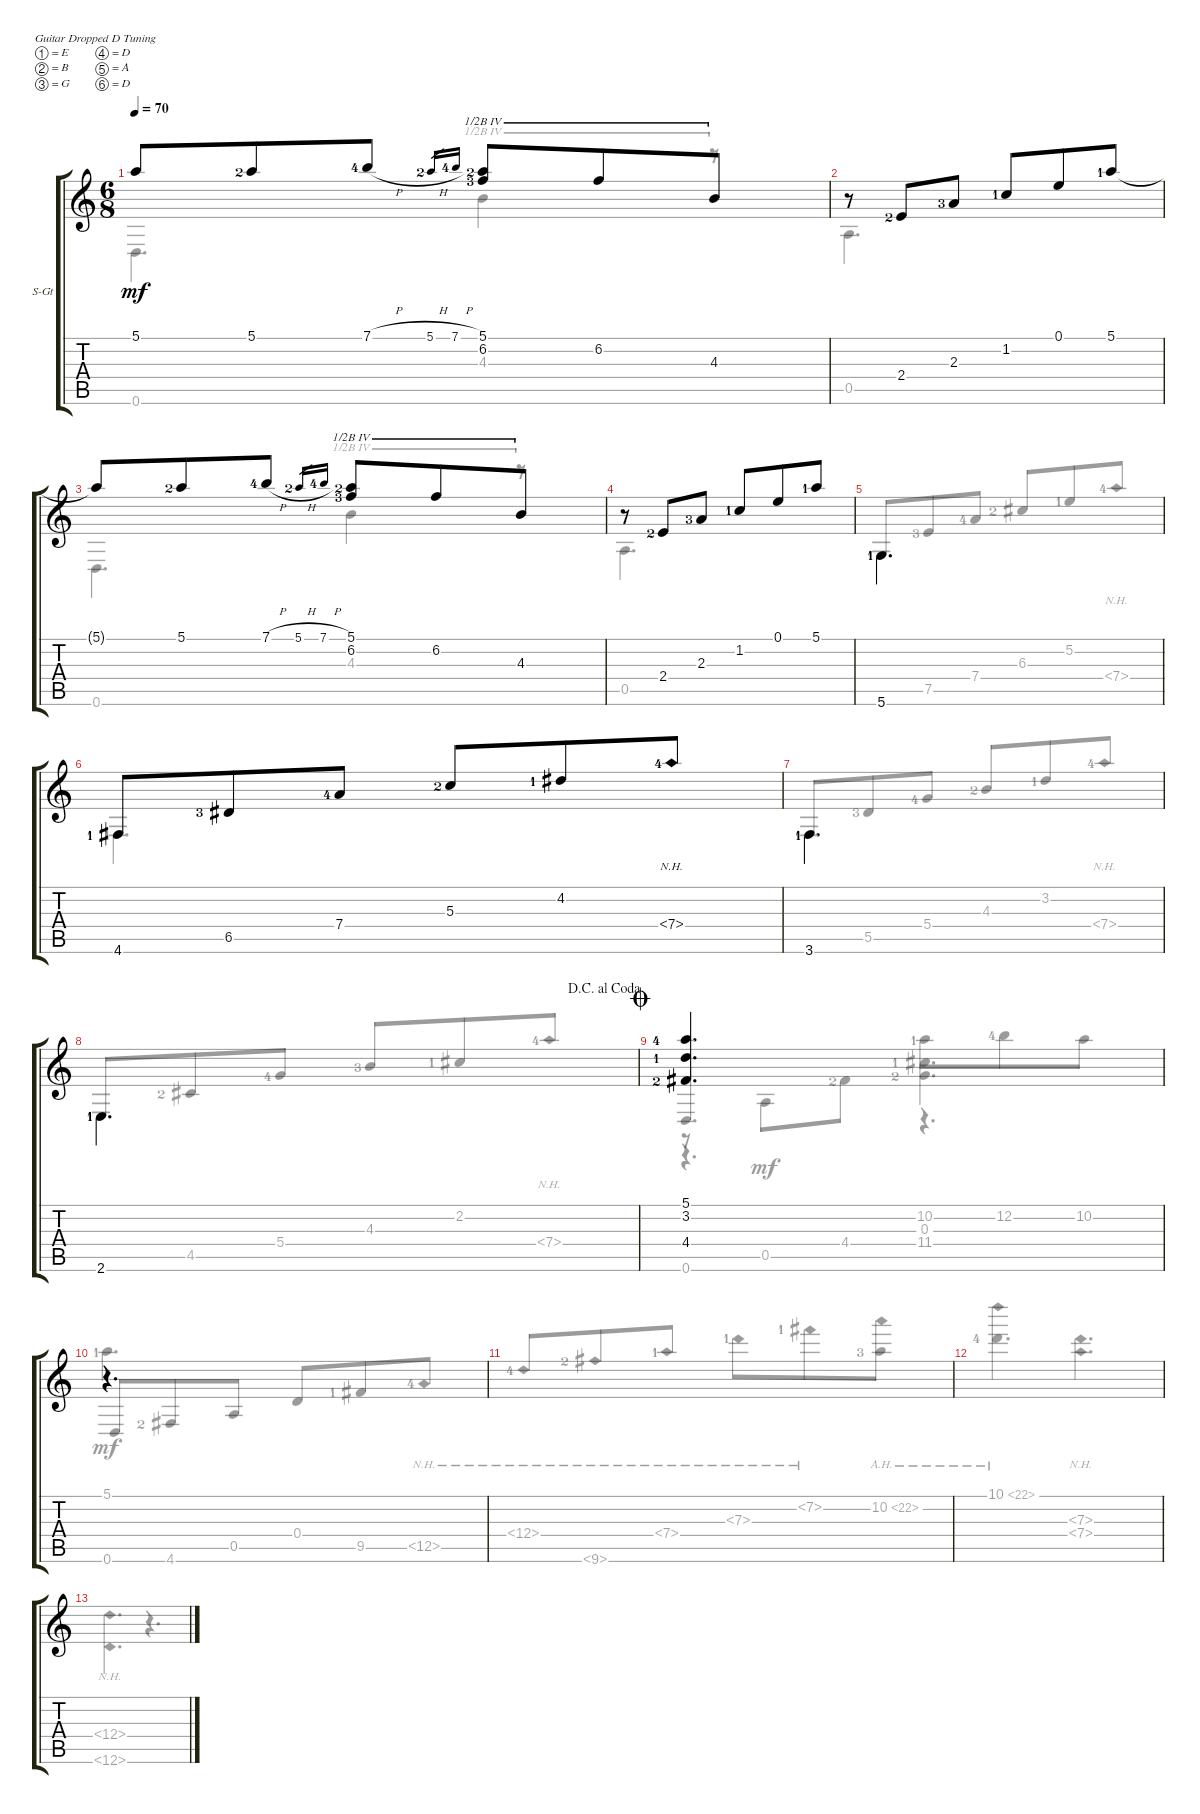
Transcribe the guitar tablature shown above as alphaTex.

\defaultSystemsLayout 4
\bracketExtendMode groupsimilarinstruments
\firstSystemTrackNameOrientation horizontal
\otherSystemsTrackNameOrientation horizontal
\track ("Steel Guitar" "S-Gt") {instrument acousticguitarsteel}
\staff {score tabs}
\tuning (E4 B3 G3 D3 A2 D2)
\voice
\ts (6 8)
\tempo 70
\clef g2
\ks c
5.1{t}.8{dy mf} 5.1{lf 3}.8 7.1{h lf 5}.8 5.1{h lf 3}.16{gr} 7.1{h lf 5}.16{gr} (5.1{lf 3} 6.2{lf 4}).8{barre (4 half)} 6.2.8{barre (4 half)} 4.3.8{barre (4 half)} |
r.8 2.4{lf 3}.8 2.3{lf 4}.8 1.2{lf 2}.8 0.1.8 5.1{lf 2}.8 |
5.1{t}.8 5.1{lf 3}.8 7.1{h lf 5}.8 5.1{h lf 3}.16{gr} 7.1{h lf 5}.16{gr} (5.1{lf 3} 6.2{lf 4}).8{barre (4 half)} 6.2.8{barre (4 half)} 4.3.8{barre (4 half)} |
r.8 2.4{lf 3}.8 2.3{lf 4}.8 1.2{lf 2}.8 0.1.8 5.1{lf 2}.8 |
5.6{lf 2}.4{d beam invert} |
4.6{lf 2}.8 6.5{lf 4}.8 7.4{lf 5}.8 5.3{lf 3}.8 4.2{lf 2}.8 7.4{nh lf 5}.8 |
3.6{lf 2}.4{d beam invert} |
\jump dacapoalcoda
2.6{lf 2}.4{d beam invert} |
\jump coda
(5.1{lf 5} 3.2{lf 2} 4.4{lf 3}).4{d} |
r.4{d} |
|
|
\voice
\clef g2
\ottava regular
\simile none
\ks c
0.6.4{d dy mf} 4.3.4{barre (4 half)} r.8{barre (4 half)} |
0.5.4{d} |
0.6.4{d} 4.3.4{barre (4 half)} r.8{barre (4 half)} |
0.5.4{d} |
5.6{lf 2}.8{beam invert} 7.5{lf 4}.8 7.4{lf 5}.8 6.3{lf 3}.8{beam invert} 5.2{lf 2}.8 7.4{nh lf 5}.8 |
4.6{lf 2}.4{d} |
3.6{lf 2}.8{beam invert} 5.5{lf 4}.8 5.4{lf 5}.8 4.3{lf 3}.8{beam invert} 3.2{lf 2}.8 7.4{nh lf 5}.8 |
2.6{lf 2}.8{beam invert} 4.5{lf 3}.8 5.4{lf 5}.8 4.3{lf 4}.8{beam invert} 2.2{lf 2}.8 7.4{nh lf 5}.8{fermata (medium 0.46)} |
0.6.4{d beam invert} 10.2{lf 2}.8 12.2{lf 5}.8 10.2.8 |
0.6.8{beam invert} 4.6{lf 3}.8 0.5.8 0.4.8{beam invert} 9.5{lf 2}.8 12.5{nh lf 5}.8 |
12.4{nh lf 5}.8{beam invert} 9.6{nh lf 3}.8 7.4{nh lf 2}.8 7.3{nh lf 2}.8 7.2{nh lf 2}.8 10.2{ah 12 lf 4}.8 |
10.1{ah 12 lf 5}.4{d} (7.4{nh} 7.3{nh}).4{d} |
(12.4{nh} 12.6{nh}).4{d fermata (medium 0.46)} r.4{d}
\voice
\clef g2
\ottava regular
\simile none
\ks c
|
|
|
|
|
|
|
|
r.8 0.5.8 4.4{lf 3}.8 (0.3{lf 3} 11.4{lf 2}).4{d} |
|
|
|
\voice
\clef g2
\ottava regular
\simile none
\ks c
|
|
|
|
|
|
|
|
r.4{d} r.4{d beam invert} |
5.1{lf 2}.4{d} |
|
|
